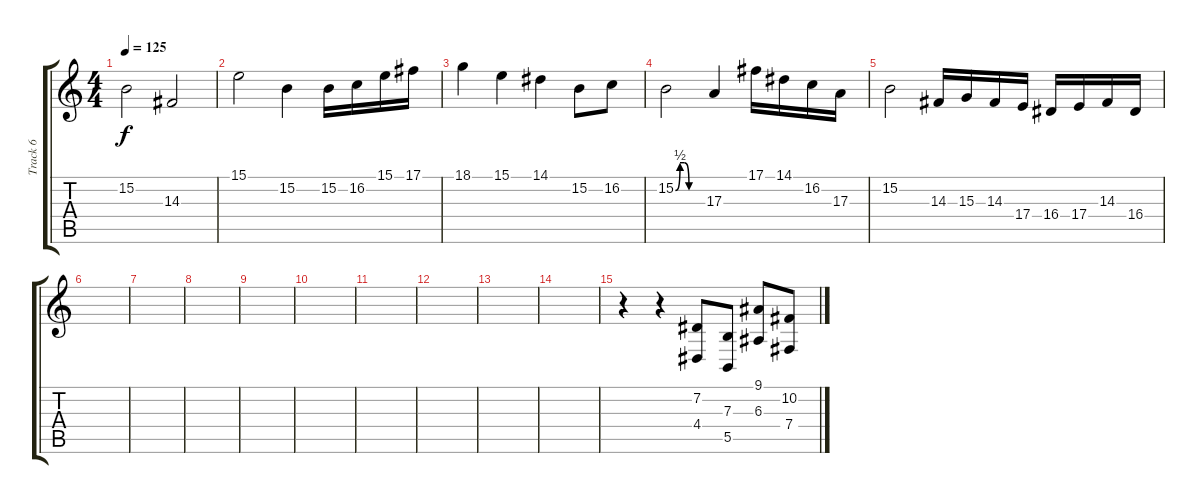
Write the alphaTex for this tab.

\track ("Track 6" "Track 6") {instrument musicbox}
\staff {score tabs}
\tuning (Db4 Ab3 E3 B2 Gb2 B1) {hide}
\ts (4 4)
\tempo 125
\clef g2
\ks c
15.2.2{dy f} 14.3.2 |
15.1.2 15.2.4 15.2.16 16.2.16 15.1.16 17.1.16 |
18.1.4 15.1.4 14.1.4 15.2.8 16.2.8 |
15.2{be (custom 0 0 10 2 20 2 30 0 60 0)}.2 17.3.4 17.1.16 14.1.16 16.2.16 17.3.16 |
15.2.2 14.3.16 15.3.16 14.3.16 17.4.16 16.4.16 17.4.16 14.3.16 16.4.16 |
|
|
|
|
|
|
|
|
|
r.4 r.4 (7.2 4.4).8 (7.3 5.5).8 (9.1 6.3).8 (10.2 7.4).8
